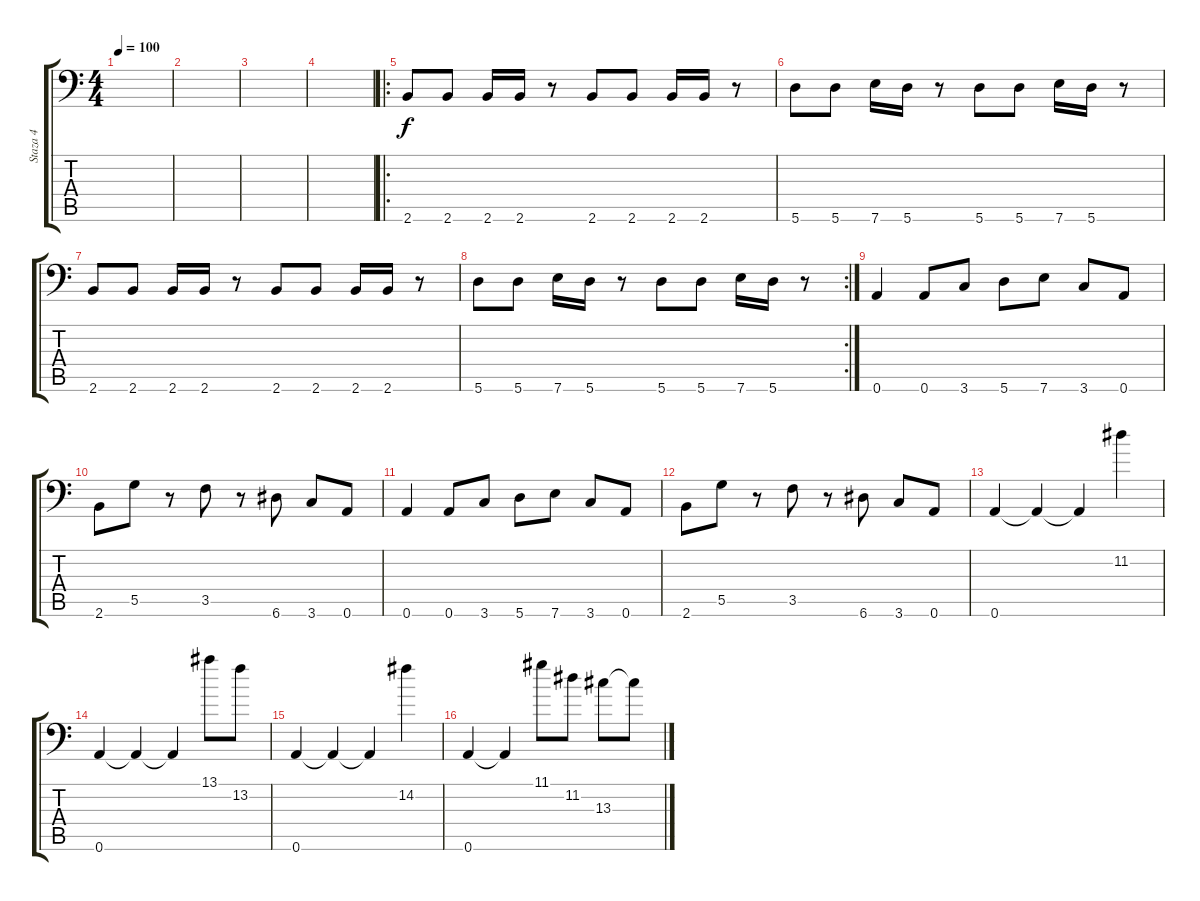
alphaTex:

\track ("Staza 4" "Staza 4") {instrument distortionguitar}
\staff {score tabs}
\tuning (A3 E3 C3 G2 D2 A1) {hide}
\ts (4 4)
\tempo 100
\clef f4
\ks c
|
|
|
|
\ro
2.6.8 2.6.8 2.6.16 2.6.16 r.8 2.6.8 2.6.8 2.6.16 2.6.16 r.8 |
5.6.8 5.6.8 7.6.16 5.6.16 r.8 5.6.8 5.6.8 7.6.16 5.6.16 r.8 |
2.6.8 2.6.8 2.6.16 2.6.16 r.8 2.6.8 2.6.8 2.6.16 2.6.16 r.8 |
\rc 2
5.6.8 5.6.8 7.6.16 5.6.16 r.8 5.6.8 5.6.8 7.6.16 5.6.16 r.8 |
0.6.4 0.6.8 3.6.8 5.6.8 7.6.8 3.6.8 0.6.8 |
2.6.8 5.5.8 r.8 3.5.8 r.8 6.6.8 3.6.8 0.6.8 |
0.6.4 0.6.8 3.6.8 5.6.8 7.6.8 3.6.8 0.6.8 |
2.6.8 5.5.8 r.8 3.5.8 r.8 6.6.8 3.6.8 0.6.8 |
0.6.4 0.6{t}.4 0.6{t}.4 11.2.4 |
0.6.4 0.6{t}.4 0.6{t}.4 13.1.8 13.2.8 |
0.6.4 0.6{t}.4 0.6{t}.4 14.2.4 |
0.6.4 0.6{t}.4 11.1.8 11.2.8 13.3.8 13.3{t}.8
